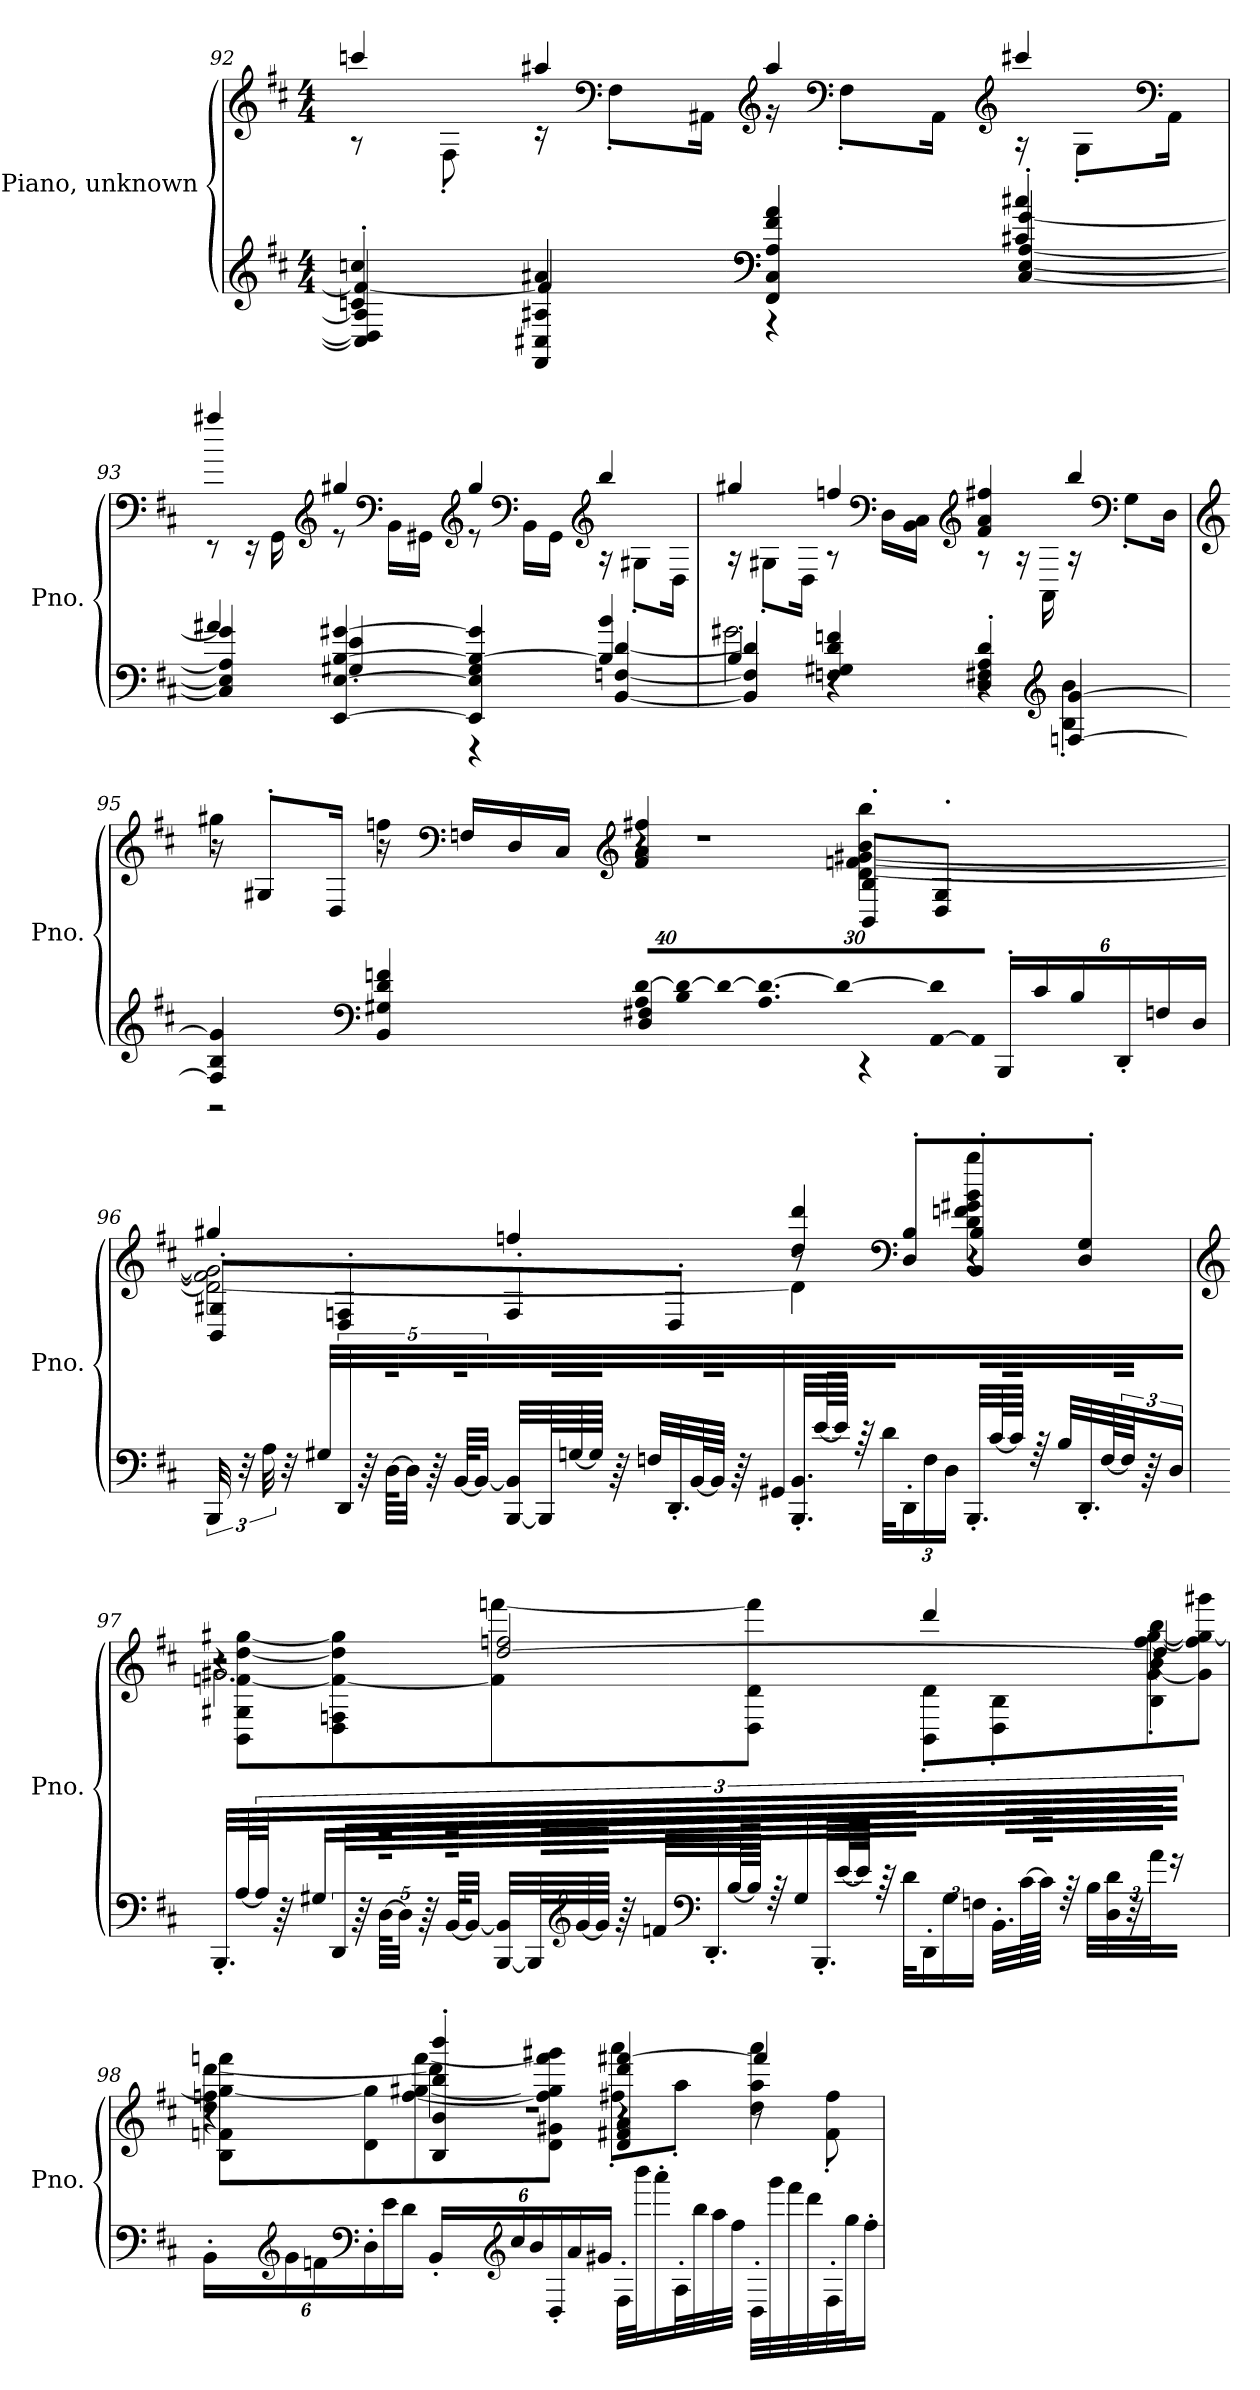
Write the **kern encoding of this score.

**kern	**kern
*part1	*part1
*staff2	*staff1
*I"Piano, unknown	*
*I'Pno.	*
*clefG2	*clefG2
*k[f#c#]	*k[f#c#]
*M4/4	*M4/4
=92	=92
*^	*^
4cn/' 4ccn/'	4C/] 4D#/] 4A/] 4f#/_	4cccn/	8r
.	.	.	8F#'\
4FF#/ 4C#X/ 4A#X/ 4a#X/	4f#/]	4aa#X/	16r
*	*	*clefF4	*
.	.	.	8F#'\L
.	.	.	16AA#X\Jk
*clefF4	*	*clefG2	*
4FF#/ 4C#/ 4A#/ 4f#/ 4a#/	4r	4aa#/	16r
*	*	*clefF4	*
.	.	.	8F#'\L
.	.	.	16AA#\Jk
*	*	*clefG2	*
4c#X/' 4cc#X/'	[4C#/ [4E/ [4A#/ [4g/	4ccc#X/	16r
.	.	.	8G'\L
*	*	*clefF4	*
.	.	.	16AA#\Jk
!!LO:LB:g=z	!!
=93	=93	=93	=93
4a#X/	4C#/] 4E/] 4A#/] 4g/]	4aa#X/	8r
.	.	.	16r
.	.	.	16GG\
*	*	*clefG2	*
[4EE/ [4E/ [4B/ [4g#X/	4G#X/' 4e/'	4gg#X/	8r
*	*	*clefF4	*
.	.	.	16BB\LL
.	.	.	16GG#X\JJ
*	*	*clefG2	*
4EE/] 4E/] 4G#/ 4B/_ 4g#/]	4r	4gg#/	8r
*	*	*clefF4	*
.	.	.	16BB\LL
.	.	.	16GG#\JJ
*	*	*clefG2	*
4B/] 4b/	[4BB/ [4Fn/ [4d/	4bb/	16r
.	.	.	8G#X'\L
.	.	.	16D\Jk
!!LO:PB:g=z	!!
=94	=94	=94	=94
*	*^	*	*
4B'/	2g#X\	4BB/] 4F/] 4d/]	4gg#X/	16r
.	.	.	.	8G#X'\L
.	.	.	.	16D\Jk
4Fn/ 4G#X/ 4d/ 4fn/	.	4r	4ffn/	8r
*	*	*	*clefF4	*
.	.	.	.	16D\LL
.	.	.	.	16BB\ 16C#\JJ
*	*	*	*clefG2	*
4D/' 4F#X/' 4A/' 4d/'	4r	2r	4f#/ 4a/ 4ff#X/	8r
.	.	.	.	16r
.	.	.	.	16AA\
*clefG2	*	*	*	*
[4Fn/ [4g#/	4B\' 4b\'	.	4bb/	16r
*	*	*	*clefF4	*
.	.	.	.	8G#'\L
.	.	.	.	16D\Jk
*v	*v	*v	*	*
*	*v	*v
!!LO:LB:g=z
=95	=95
*	*clefG2
*^	*^
*	*	*	*^
4F/] 4B/ 4g#/]	2r	1r	4gg#X\	16r
.	.	.	.	8G#X'/L
.	.	.	.	16D/Jk
*clefF4	*	*	*	*
4BB/ 4G#X/ 4d/ 4fn/	.	.	4ffn\	16r
*	*	*clefF4	*	*
.	.	.	.	16Fn/LL
.	.	.	.	16D/
.	.	.	.	16C#/JJ
*	*	*clefG2	*	*
*Xbrackettup	*	*	*	*
!LO:N:vis=32	!	!	!	!
640%23A/ [640%23d/LLL	4D/ 4F#X/	.	4r	4f#/ 4a/ 4ff#X/
!LO:N:vis=32	!	!	!	!
640%23B/ 640%23d/_	.	.	.	.
!LO:N:vis=64	!	!	!	!
960%17d/K_	.	.	.	.
!LO:N:vis=32.	!	!	!	!
1920%103A/ 1920%103d/_J	.	.	.	.
!LO:N:vis=16	!	!	!	!
1920%137d/_	.	.	.	.
!LO:N:vis=64	!	!	!	!
[960%17AA/ 960%17d/]LL	.	.	.	.
!LO:N:vis=64	!	!	!	!
960%17AA/JJJJ]	.	.	.	.
24BBB'/LL	4r	.	[4d\ [4fn\ [4g#X\ 4b\ 4bb\	8BB/' 8B/'L
24c#/	.	.	.	.
24B/	.	.	.	.
24DD'/	.	.	.	8D/' 8G#/'J
24Fn/	.	.	.	.
24D/JJ	.	.	.	.
*v	*v	*	*	*
!!LO:LB:g=z	!!	!!
=96	=96	=96	=96
*brackettup	*	*	*
48BBB/	4gg#X/	2d\_ 2f\] 2g#\]	8BB/' 8G#X/'L
48r	.	.	.
48A\	.	.	.
32r	.	.	.
32G#X/LLL	.	.	.
40DD/JJJ	.	.	8D/' 8Fn/'
80r	.	.	.
[80D\KLLL	.	.	.
40D\JJJ]	.	.	.
80r	.	.	.
[80BB/KLLL	.	.	.
40BB/JJJ_	.	.	.
[32BBB/ 32BB/]LLL	4ffn/	.	8F'/
64BBB/L]	.	.	.
[64Gn/	.	.	.
64G/JJJJ]	.	.	.
64r	.	.	.
32Fn/LLL	.	.	.
32.DD'/	.	.	8D'/J
[64BB/L	.	.	.
64BB/JJJJ]	.	.	.
64r	.	.	.
32GG#X/	.	.	.
32.BBB/' 32.BB/'LLL	4dd/ 4ddd/	4d\]	8r
[64e/L	.	.	.
64e/JJJJ]	.	.	.
64r	.	.	.
32d\KLL	.	.	.
*	*clefF4	*	*
*Xbrackettup	*	*	*
24DD'\	.	.	8D/' 8B/'L
24F\	.	.	.
24D\JJ	.	.	.
32.BBB'/LLL	4r	4d\ 4fn\ 4g#X\ 4b\ 4bb\	8BB/' 8B/'
[64c#/L	.	.	.
64c#/JJJJ]	.	.	.
64r	.	.	.
32B/LLL	.	.	.
32.DD'/	.	.	8D/' 8G#/'J
[64F/L	.	.	.
*brackettup	*	*	*
96F/JJJJ]	.	.	.
96r	.	.	.
24D\	.	.	.
*	*v	*v	*v
!!LO:LB:g=z
=97	=97
*	*clefG2
*	*^
*	*	*^
*	*	*	*^
32.BBB'/LLL	2r	2.g#X\	4r	8BB\ 8G#X\ [8fn\ [8dd\ [8gg#X\L
[64A/L	.	.	.	.
96A/JJJJ]	.	.	.	.
96r	.	.	.	.
24G#X/LL	.	.	.	.
40DD/JJk	.	.	.	8D\ 8Fn\ 8f\_ 8dd\] 8gg#\]
80r	.	.	.	.
[80D\KLLL	.	.	.	.
40D\JJJ]	.	.	.	.
80r	.	.	.	.
[80BB/KLLL	.	.	.	.
40BB/JJJ_	.	.	.	.
[32BBB/ 32BB/]LLL	.	.	[2dd/ 2ffn/	8f\] [8fffn\
64BBB/L]	.	.	.	.
*clefG2	*	*	*	*
[64g/	.	.	.	.
64g/JJJJ]	.	.	.	.
64r	.	.	.	.
32fn/LLL	.	.	.	.
*clefF4	*	*	*	*
32.DD'/	.	.	.	8D\ 8d\ 8fff\]J
[64B/L	.	.	.	.
64B/JJJJ]	.	.	.	.
64r	.	.	.	.
32G#\	.	.	.	.
32.BBB'/LLL	4ddd/	.	.	8BB\' 8d\'L
[64e/L	.	.	.	.
64e/JJJJ]	.	.	.	.
64r	.	.	.	.
32d\KLL	.	.	.	.
*Xbrackettup	*	*	*	*
24DD'\	.	.	.	8D\' 8B\'
24G#\	.	.	.	.
24Fn\JJ	.	.	.	.
32.BB'\LLL	4r	4B\' 4b\' 4bb\'	4dd/]	[8g#\ [8ff\ [8gg#\
[64c#\L	.	.	.	.
64c#\JJJJ]	.	.	.	.
64r	.	.	.	.
32B\LLL	.	.	.	.
*brackettup	*	*	*	*
48D\ 48d\JJJ	.	.	.	8g#\] 8ff\] 8gg#\_ 8ggg#X\J
48r	.	.	.	.
48a\	.	.	.	.
16r	.	.	.	.
!!LO:LB:g=z	!!	!!	!!
=98	=98	=98	=98	=98
*Xbrackettup	*	*	*	*
24BB'\LL	1r	4dd\ 4ffn\ [4ddd\	4r	8B\ 8fn\ 8gg#\_ 8fffn\L
*clefG2	*	*	*	*
24g\	.	.	.	.
24fn\	.	.	.	.
*clefF4	*	*	*	*
24D'\	.	.	.	8d\ 8gg#\]
24e\	.	.	.	.
24d\JJ	.	.	.	.
24BB'/LL	.	4ddd\]	4B/' 4b/' 4bb/' 4bbb/'	[8ff\ [8gg#X\ [8fff\
*clefG2	*	*	*	*
24cc#/	.	.	.	.
24b/	.	.	.	.
24D'/	.	.	.	8d\ 8g#X\ 8ff\] 8gg#\] 8fff\] 8ggg#X\J
24a/	.	.	.	.
24g#X/JJ	.	.	.	.
32F#'\LLL	.	4r	4d/ 4f#X/ 4a/ 4ddd/ [4fff#X/	8ff#X\' 8aaa\'L
32bbb\J	.	.	.	.
16aaa'\	.	.	.	.
32A'\L	.	.	.	8aa'\J
32bb\	.	.	.	.
32aa\	.	.	.	.
32ff#\JJJ	.	.	.	.
32D'\LLL	.	4dd\ 4aa\ 4aaa\	4fff#/]	8r
32ggg\	.	.	.	.
32fff#\	.	.	.	.
32ddd\	.	.	.	.
32F#'\	.	.	.	8f#\' 8ff#\'
32gg\J	.	.	.	.
16ff#'\JJ	.	.	.	.
*	*v	*v	*v	*v
=	=
*-	*-
